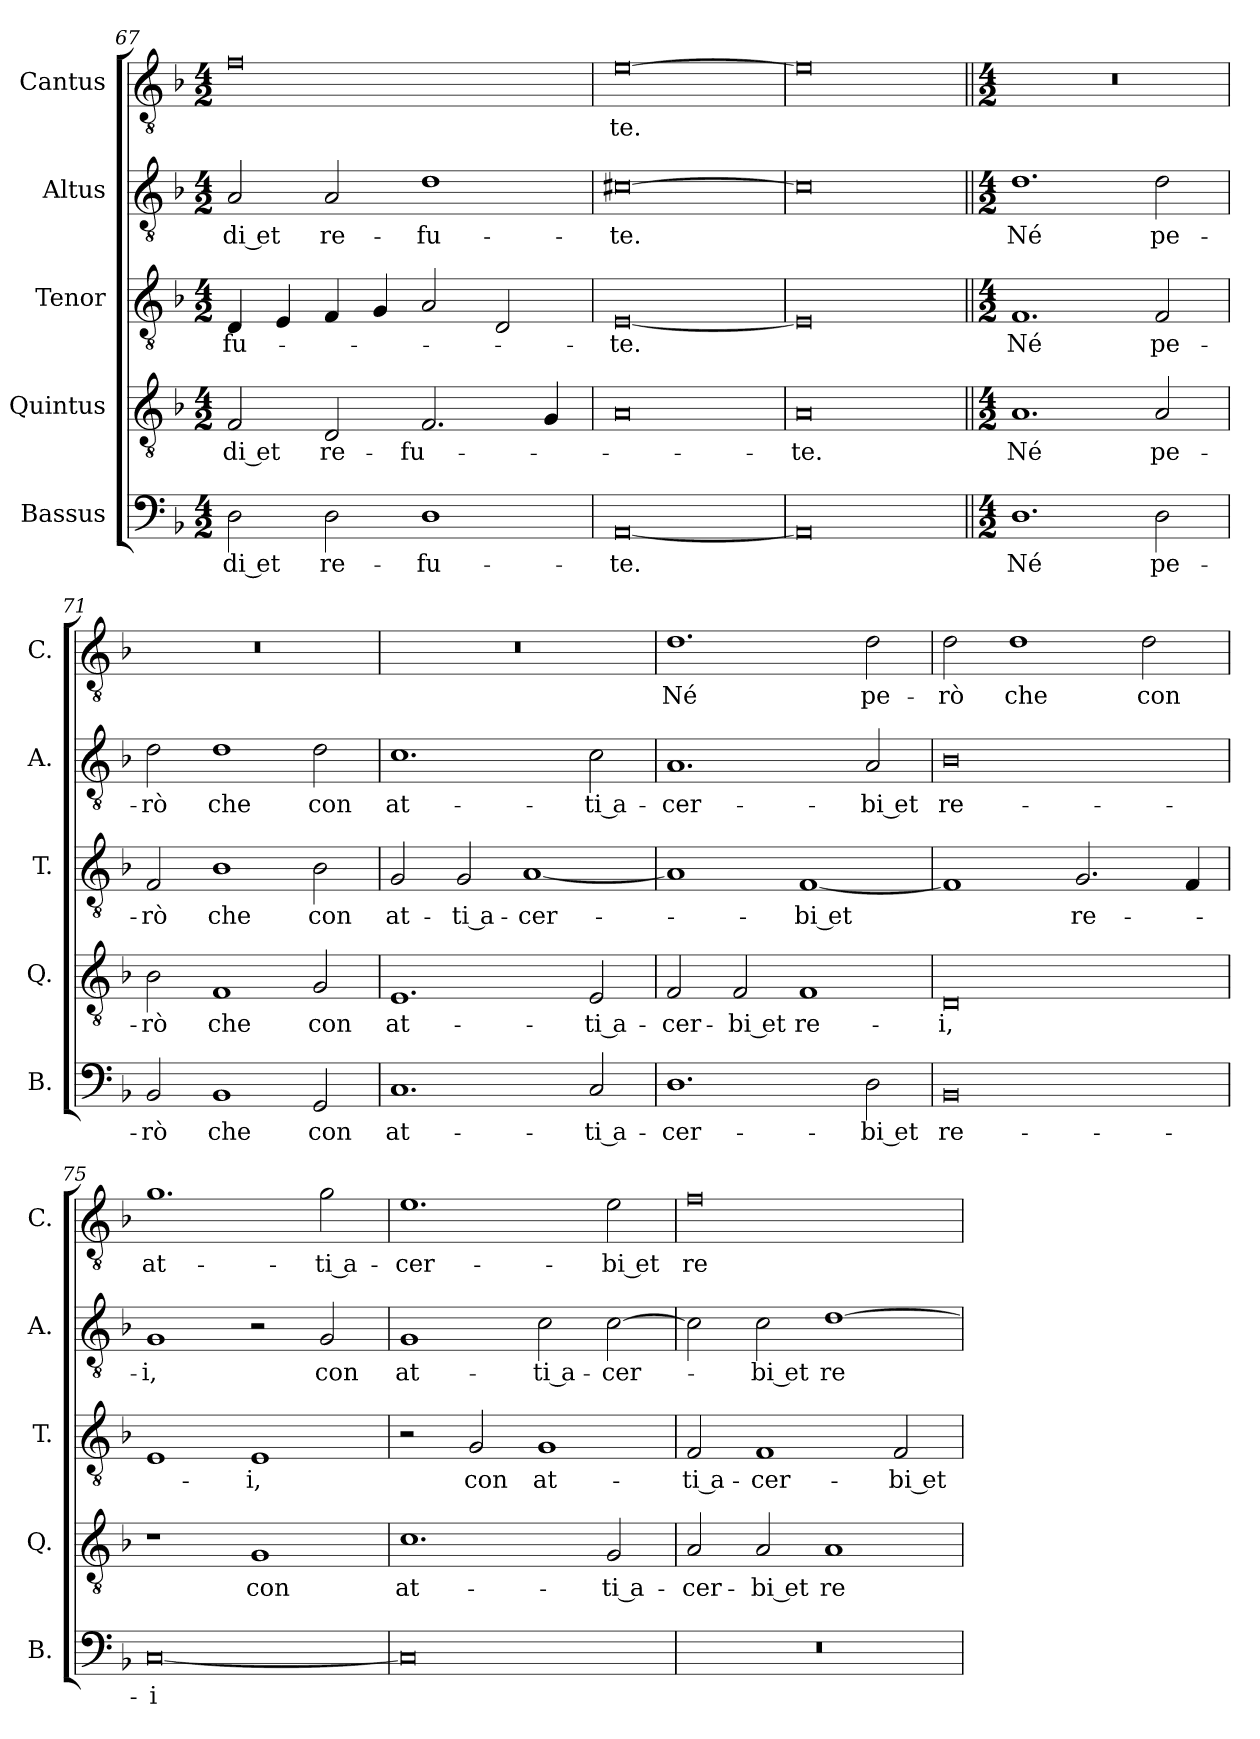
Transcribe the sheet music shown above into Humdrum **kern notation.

**kern	**text	**kern	**text	**kern	**text	**kern	**text	**kern	**text
*part5	*part5	*part4	*part4	*part3	*part3	*part2	*part2	*part1	*part1
*staff5	*staff5	*staff4	*staff4	*staff3	*staff3	*staff2	*staff2	*staff1	*staff1
*I"Bassus	*	*I"Quintus	*	*I"Tenor	*	*I"Altus	*	*I"Cantus	*
*I'B.	*	*I'Q.	*	*I'T.	*	*I'A.	*	*I'C.	*
!!LO:LB:g=z
*clefF4	*	*clefGv2	*	*clefGv2	*	*clefGv2	*	*clefGv2	*
*k[b-]	*	*k[b-]	*	*k[b-]	*	*k[b-]	*	*k[b-]	*
*M4/2	*	*M4/2	*	*M4/2	*	*M4/2	*	*M4/2	*
=67	=67	=67	=67	=67	=67	=67	=67	=67	=67
!	!LO:LY:b	!	!LO:LY:b	!	!LO:LY:b	!	!LO:LY:b	!	!
2D\	-di et	2F/	-di et	4D/	-fu-	2A/	-di et	0f	.
.	.	.	.	4E/	.	.	.	.	.
!	!LO:LY:b	!	!LO:LY:b	!	!	!	!LO:LY:b	!	!
2D\	re-	2D/	re-	4F/	.	2A/	re-	.	.
.	.	.	.	4G/	.	.	.	.	.
!	!LO:LY:b	!	!LO:LY:b	!	!	!	!LO:LY:b	!	!
1D	-fu-	2.F/	-fu-	2A/	.	1d	-fu-	.	.
.	.	.	.	2D/	.	.	.	.	.
.	.	4G/	.	.	.	.	.	.	.
=68	=68	=68	=68	=68	=68	=68	=68	=68	=68
!	!LO:LY:b	!	!	!	!LO:LY:b	!	!LO:LY:b	!	!LO:LY:b
[0AA	-te.	0A	.	[0E	-te.	[0c#X	-te.	[0e	te.
=69	=69	=69	=69	=69	=69	=69	=69	=69	=69
!	!	!	!LO:LY:b	!	!	!	!	!	!
0AA]	.	0A	-te.	0E]	.	0c#]	.	0e]	.
=70||	=70||	=70||	=70||	=70||	=70||	=70||	=70||	=70||	=70||
*M4/2	*	*M4/2	*	*M4/2	*	*M4/2	*	*M4/2	*
!	!LO:LY:b	!	!LO:LY:b	!	!LO:LY:b	!	!LO:LY:b	!	!
1.D	Né	1.A	Né	1.F	Né	1.d	Né	0r	.
!	!LO:LY:b	!	!LO:LY:b	!	!LO:LY:b	!	!LO:LY:b	!	!
2D\	pe-	2A/	pe-	2F/	pe-	2d\	pe-	.	.
=71	=71	=71	=71	=71	=71	=71	=71	=71	=71
!	!LO:LY:b	!	!LO:LY:b	!	!LO:LY:b	!	!LO:LY:b	!	!
2BB-/	-rò	2B-\	-rò	2F/	-rò	2d\	-rò	0r	.
!	!LO:LY:b	!	!LO:LY:b	!	!LO:LY:b	!	!LO:LY:b	!	!
1BB-	che	1F	che	1B-	che	1d	che	.	.
!	!LO:LY:b	!	!LO:LY:b	!	!LO:LY:b	!	!LO:LY:b	!	!
2GG/	con	2G/	con	2B-\	con	2d\	con	.	.
=72	=72	=72	=72	=72	=72	=72	=72	=72	=72
!	!LO:LY:b	!	!LO:LY:b	!	!LO:LY:b	!	!LO:LY:b	!	!
1.C	at-	1.E	at-	2G/	at-	1.c	at-	0r	.
!	!	!	!	!	!LO:LY:b	!	!	!	!
.	.	.	.	2G/	-ti a-	.	.	.	.
!	!	!	!	!	!LO:LY:b	!	!	!	!
.	.	.	.	[1A	-cer-	.	.	.	.
!	!LO:LY:b	!	!LO:LY:b	!	!	!	!LO:LY:b	!	!
2C/	-ti a-	2E/	-ti a-	.	.	2c\	-ti a-	.	.
=73	=73	=73	=73	=73	=73	=73	=73	=73	=73
!	!LO:LY:b	!	!LO:LY:b	!	!	!	!LO:LY:b	!	!LO:LY:b
1.D	-cer-	2F/	-cer-	1A]	.	1.A	-cer-	1.d	Né
!	!	!	!LO:LY:b	!	!	!	!	!	!
.	.	2F/	-bi et	.	.	.	.	.	.
!	!	!	!LO:LY:b	!	!LO:LY:b	!	!	!	!
.	.	1F	re-	[1F	-bi et	.	.	.	.
!	!LO:LY:b	!	!	!	!	!	!LO:LY:b	!	!LO:LY:b
2D\	-bi et	.	.	.	.	2A/	-bi et	2d\	pe-
=74	=74	=74	=74	=74	=74	=74	=74	=74	=74
!	!LO:LY:b	!	!LO:LY:b	!	!	!	!LO:LY:b	!	!LO:LY:b
0BB-	re-	0D	-i,	1F]	.	0B-	re-	2d\	-rò
!	!	!	!	!	!	!	!	!	!LO:LY:b
.	.	.	.	.	.	.	.	1d	che
!	!	!	!	!	!LO:LY:b	!	!	!	!
.	.	.	.	2.G/	re-	.	.	.	.
!	!	!	!	!	!	!	!	!	!LO:LY:b
.	.	.	.	.	.	.	.	2d\	con
.	.	.	.	4F/	.	.	.	.	.
=75	=75	=75	=75	=75	=75	=75	=75	=75	=75
!	!LO:LY:b	!	!	!	!	!	!LO:LY:b	!	!LO:LY:b
[0C	-i	1r	.	1E	.	1G	-i,	1.g	at-
!	!	!	!LO:LY:b	!	!LO:LY:b	!	!	!	!
.	.	1G	con	1E	-i,	2r	.	.	.
!	!	!	!	!	!	!	!LO:LY:b	!	!LO:LY:b
.	.	.	.	.	.	2G/	con	2g\	-ti a-
=76	=76	=76	=76	=76	=76	=76	=76	=76	=76
!	!	!	!LO:LY:b	!	!	!	!LO:LY:b	!	!LO:LY:b
0C]	.	1.c	at-	2r	.	1G	at-	1.e	-cer-
!	!	!	!	!	!LO:LY:b	!	!	!	!
.	.	.	.	2G/	con	.	.	.	.
!	!	!	!	!	!LO:LY:b	!	!LO:LY:b	!	!
.	.	.	.	1G	at-	2c\	-ti a-	.	.
!	!	!	!LO:LY:b	!	!	!	!LO:LY:b	!	!LO:LY:b
.	.	2G/	-ti a-	.	.	[2c\	-cer-	2e\	-bi et
!!LO:LB:g=z
=77	=77	=77	=77	=77	=77	=77	=77	=77	=77
!	!	!	!LO:LY:b	!	!LO:LY:b	!	!	!	!LO:LY:b
0r	.	2A/	-cer-	2F/	-ti a-	2c\]	.	0f	re-
!	!	!	!LO:LY:b	!	!LO:LY:b	!	!LO:LY:b	!	!
.	.	2A/	-bi et	1F	-cer-	2c\	-bi et	.	.
!	!	!	!LO:LY:b	!	!	!	!LO:LY:b	!	!
.	.	1A	re-	.	.	[1d	re-	.	.
!	!	!	!	!	!LO:LY:b	!	!	!	!
.	.	.	.	2F/	-bi et	.	.	.	.
=	=	=	=	=	=	=	=	=	=
*-	*-	*-	*-	*-	*-	*-	*-	*-	*-
